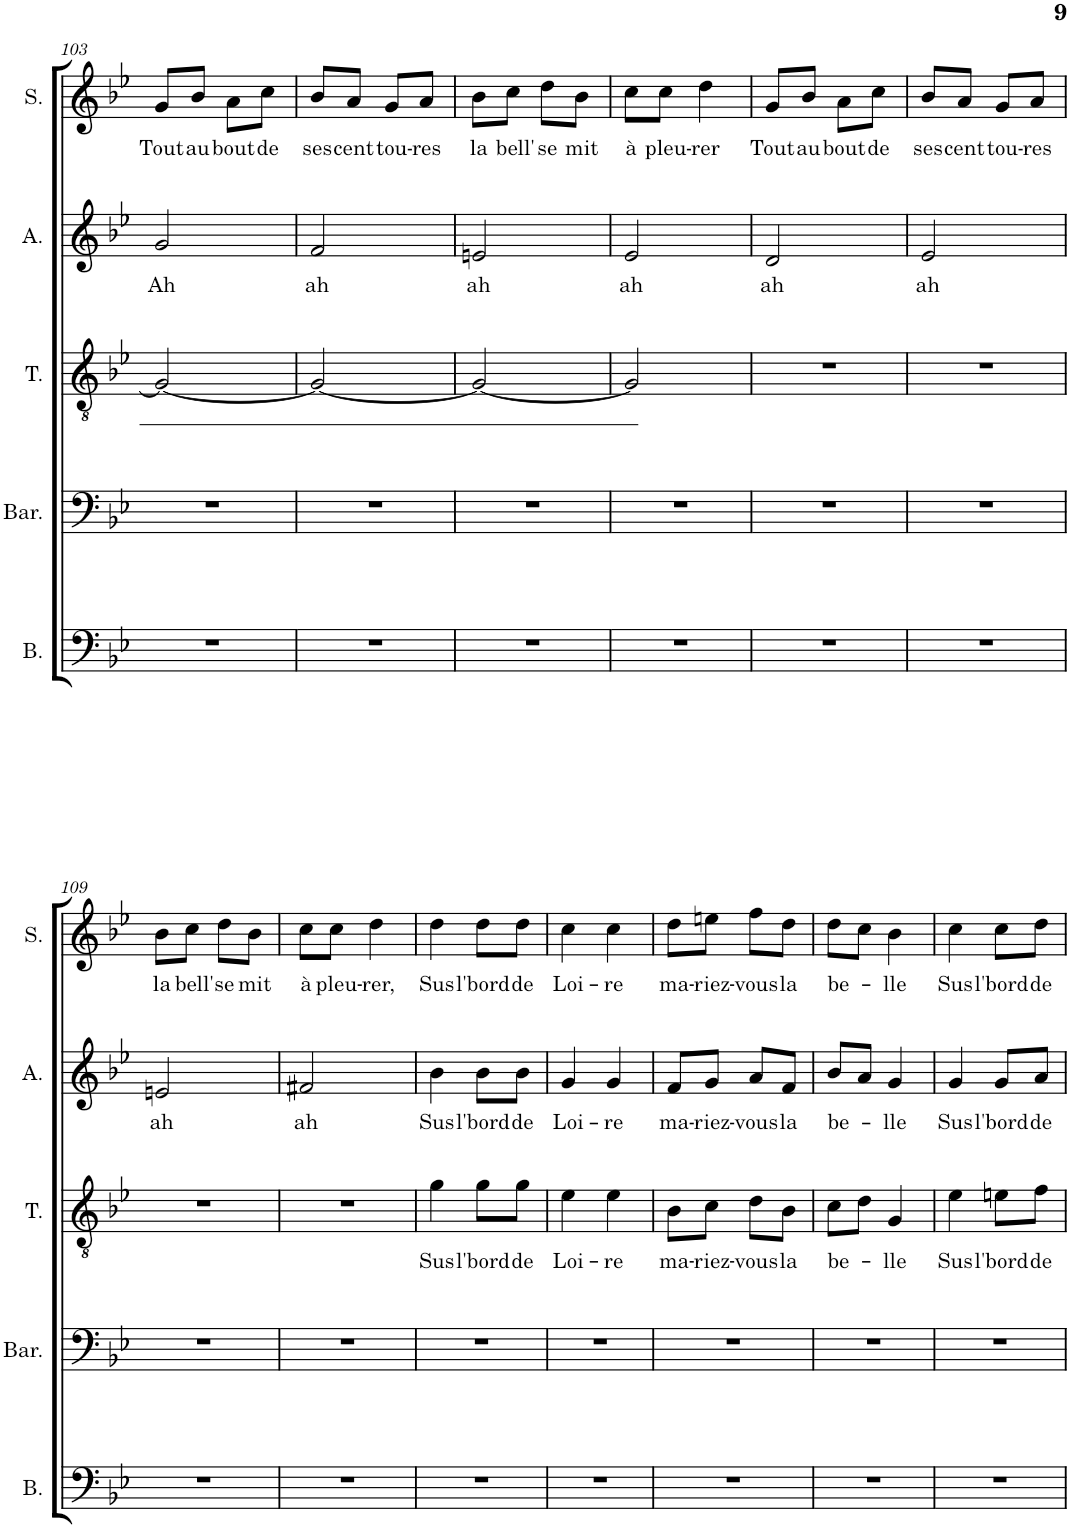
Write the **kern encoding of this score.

**kern	**kern	**kern	**text	**kern	**text	**kern	**text
*part5	*part4	*part3	*part3	*part2	*part2	*part1	*part1
*staff5	*staff4	*staff3	*staff3	*staff2	*staff2	*staff1	*staff1
*I"Basse	*I"Baryton	*I"Tenor	*	*I"Alto	*	*I"Soprano	*
*I'B.	*I'Bar.	*I'T.	*	*I'A.	*	*I'S.	*
!!LO:PB:g=z
*clefF4	*clefF4	*clefGv2	*	*clefG2	*	*clefG2	*
*k[b-e-]	*k[b-e-]	*k[b-e-]	*	*k[b-e-]	*	*k[b-e-]	*
*M2/4	*M2/4	*M2/4	*	*M2/4	*	*M2/4	*
=103	=103	=103	=103	=103	=103	=103	=103
!	!	!	!	!	!LO:LY:b	!	!LO:LY:b
2r	2r	2G/_	.	2g/	Ah	8g/L	Tout
!	!	!	!	!	!	!	!LO:LY:b
.	.	.	.	.	.	8b-/J	au
!	!	!	!	!	!	!	!LO:LY:b
.	.	.	.	.	.	8a\L	bout
!	!	!	!	!	!	!	!LO:LY:b
.	.	.	.	.	.	8cc\J	de
=104	=104	=104	=104	=104	=104	=104	=104
!	!	!	!	!	!LO:LY:b	!	!LO:LY:b
2r	2r	2G/_	.	2f/	ah	8b-/L	ses
!	!	!	!	!	!	!	!LO:LY:b
.	.	.	.	.	.	8a/J	cent
!	!	!	!	!	!	!	!LO:LY:b
.	.	.	.	.	.	8g/L	tou-
!	!	!	!	!	!	!	!LO:LY:b
.	.	.	.	.	.	8a/J	-res
=105	=105	=105	=105	=105	=105	=105	=105
!	!	!	!	!	!LO:LY:b	!	!LO:LY:b
2r	2r	2G/_	.	2en/	ah	8b-\L	la
!	!	!	!	!	!	!	!LO:LY:b
.	.	.	.	.	.	8cc\J	bell'
!	!	!	!	!	!	!	!LO:LY:b
.	.	.	.	.	.	8dd\L	se
!	!	!	!	!	!	!	!LO:LY:b
.	.	.	.	.	.	8b-\J	mit
=106	=106	=106	=106	=106	=106	=106	=106
!	!	!	!	!	!LO:LY:b	!	!LO:LY:b
2r	2r	2G/]	.	2e-/	ah	8cc\L	à
!	!	!	!	!	!	!	!LO:LY:b
.	.	.	.	.	.	8cc\J	pleu-
!	!	!	!	!	!	!	!LO:LY:b
.	.	.	.	.	.	4dd\	-rer
=107	=107	=107	=107	=107	=107	=107	=107
!	!	!	!	!	!LO:LY:b	!	!LO:LY:b
2r	2r	2r	.	2d/	ah	8g/L	Tout
!	!	!	!	!	!	!	!LO:LY:b
.	.	.	.	.	.	8b-/J	au
!	!	!	!	!	!	!	!LO:LY:b
.	.	.	.	.	.	8a\L	bout
!	!	!	!	!	!	!	!LO:LY:b
.	.	.	.	.	.	8cc\J	de
=108	=108	=108	=108	=108	=108	=108	=108
!	!	!	!	!	!LO:LY:b	!	!LO:LY:b
2r	2r	2r	.	2e-/	ah	8b-/L	ses
!	!	!	!	!	!	!	!LO:LY:b
.	.	.	.	.	.	8a/J	cent
!	!	!	!	!	!	!	!LO:LY:b
.	.	.	.	.	.	8g/L	tou-
!	!	!	!	!	!	!	!LO:LY:b
.	.	.	.	.	.	8a/J	-res
!!LO:LB:g=z
=109	=109	=109	=109	=109	=109	=109	=109
!	!	!	!	!	!LO:LY:b	!	!LO:LY:b
2r	2r	2r	.	2en/	ah	8b-\L	la
!	!	!	!	!	!	!	!LO:LY:b
.	.	.	.	.	.	8cc\J	bell'
!	!	!	!	!	!	!	!LO:LY:b
.	.	.	.	.	.	8dd\L	se
!	!	!	!	!	!	!	!LO:LY:b
.	.	.	.	.	.	8b-\J	mit
=110	=110	=110	=110	=110	=110	=110	=110
!	!	!	!	!	!LO:LY:b	!	!LO:LY:b
2r	2r	2r	.	2f#X/	ah	8cc\L	à
!	!	!	!	!	!	!	!LO:LY:b
.	.	.	.	.	.	8cc\J	pleu-
!	!	!	!	!	!	!	!LO:LY:b
.	.	.	.	.	.	4dd\	-rer,
=111	=111	=111	=111	=111	=111	=111	=111
!	!	!	!LO:LY:b	!	!LO:LY:b	!	!LO:LY:b
2r	2r	4g\	Sus	4b-\	Sus	4dd\	Sus
!	!	!	!LO:LY:b	!	!LO:LY:b	!	!LO:LY:b
.	.	8g\L	l'bord	8b-\L	l'bord	8dd\L	l'bord
!	!	!	!LO:LY:b	!	!LO:LY:b	!	!LO:LY:b
.	.	8g\J	de	8b-\J	de	8dd\J	de
=112	=112	=112	=112	=112	=112	=112	=112
!	!	!	!LO:LY:b	!	!LO:LY:b	!	!LO:LY:b
2r	2r	4e-\	Loi-	4g/	Loi-	4cc\	Loi-
!	!	!	!LO:LY:b	!	!LO:LY:b	!	!LO:LY:b
.	.	4e-\	-re	4g/	-re	4cc\	-re
=113	=113	=113	=113	=113	=113	=113	=113
!	!	!	!LO:LY:b	!	!LO:LY:b	!	!LO:LY:b
2r	2r	8B-\L	ma-	8f/L	ma-	8dd\L	ma-
!	!	!	!LO:LY:b	!	!LO:LY:b	!	!LO:LY:b
.	.	8c\J	-riez-	8g/J	-riez-	8een\J	-riez-
!	!	!	!LO:LY:b	!	!LO:LY:b	!	!LO:LY:b
.	.	8d\L	-vous	8a/L	-vous	8ff\L	-vous
!	!	!	!LO:LY:b	!	!LO:LY:b	!	!LO:LY:b
.	.	8B-\J	la	8f/J	la	8dd\J	la
=114	=114	=114	=114	=114	=114	=114	=114
!	!	!	!LO:LY:b	!	!LO:LY:b	!	!LO:LY:b
2r	2r	8c\L	be-	8b-/L	be-	8dd\L	be-
.	.	8d\J	.	8a/J	.	8cc\J	.
!	!	!	!LO:LY:b	!	!LO:LY:b	!	!LO:LY:b
.	.	4G/	-lle	4g/	-lle	4b-\	-lle
=115	=115	=115	=115	=115	=115	=115	=115
!	!	!	!LO:LY:b	!	!LO:LY:b	!	!LO:LY:b
2r	2r	4e-\	Sus	4g/	Sus	4cc\	Sus
!	!	!	!LO:LY:b	!	!LO:LY:b	!	!LO:LY:b
.	.	8en\L	l'bord	8g/L	l'bord	8cc\L	l'bord
!	!	!	!LO:LY:b	!	!LO:LY:b	!	!LO:LY:b
.	.	8f\J	de	8a/J	de	8dd\J	de
=	=	=	=	=	=	=	=
*-	*-	*-	*-	*-	*-	*-	*-
